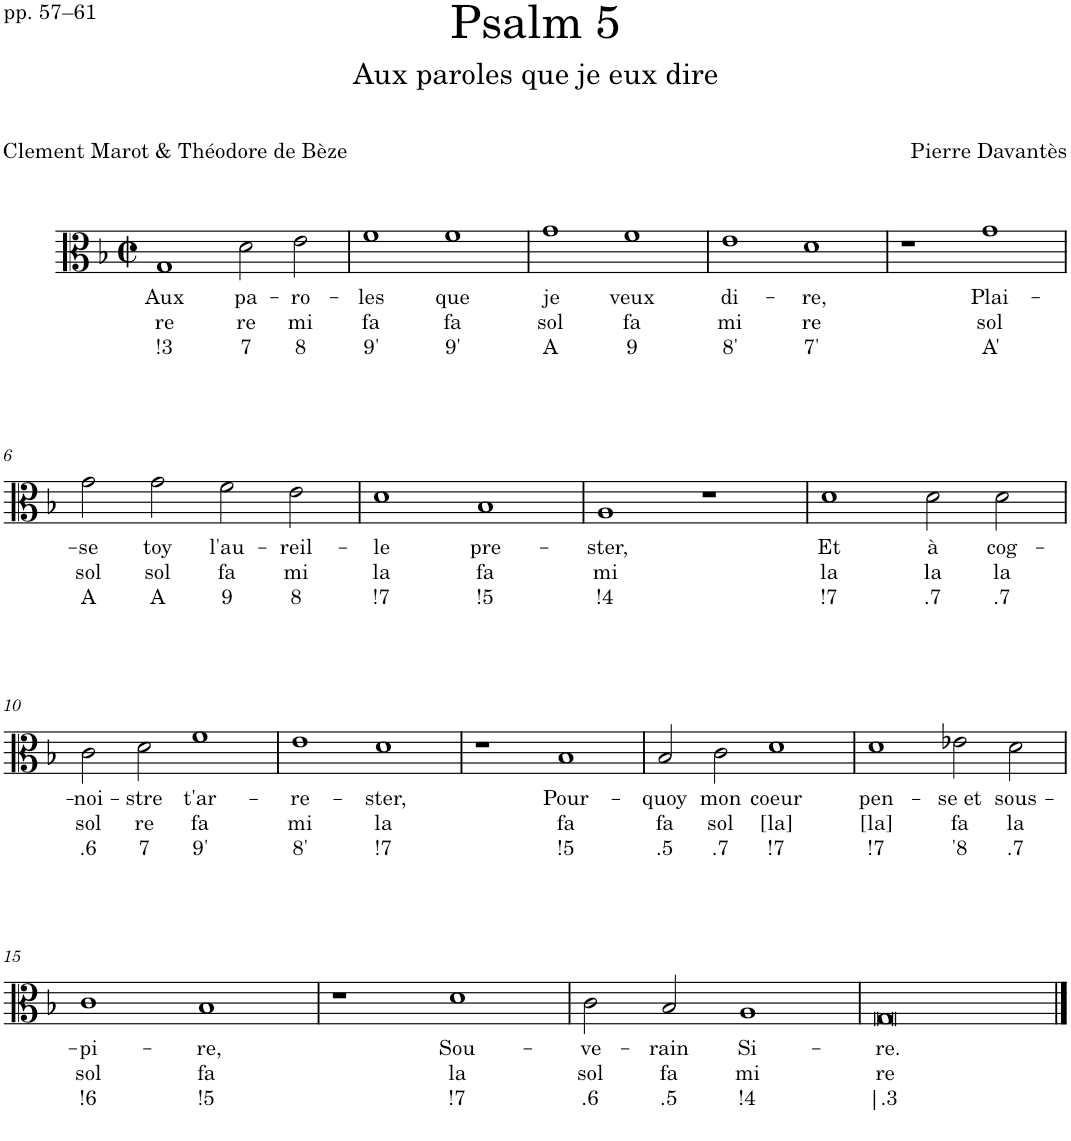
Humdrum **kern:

**kern	**text	**text	**text
*part1	*part1	*part1	*part1
*staff1	*staff1	*staff1	*staff1
*I"Voice	*	*	*
*I'Vo.	*	*	*
*clefC3	*	*	*
*k[b-]	*	*	*
*M4/2	*	*	*
*met(c|)	*	*	*
=1	=1	=1	=1
!	!LO:LY:b	!LO:LY:b	!LO:LY:b
1G	Aux	re	\!3
!	!LO:LY:b	!LO:LY:b	!LO:LY:b
2d\	pa-	re	7
!	!LO:LY:b	!LO:LY:b	!LO:LY:b
2e\	-ro-	mi	8
=2	=2	=2	=2
!	!LO:LY:b	!LO:LY:b	!LO:LY:b
1f	-les	fa	9'
!	!LO:LY:b	!LO:LY:b	!LO:LY:b
1f	que	fa	9'
=3	=3	=3	=3
!	!LO:LY:b	!LO:LY:b	!LO:LY:b
1g	je	sol	A
!	!LO:LY:b	!LO:LY:b	!LO:LY:b
1f	veux	fa	9
=4	=4	=4	=4
!	!LO:LY:b	!LO:LY:b	!LO:LY:b
1e	di-	mi	8'
!	!LO:LY:b	!LO:LY:b	!LO:LY:b
1d	-re,	re	7'
=5	=5	=5	=5
1r	.	.	.
!	!LO:LY:b	!LO:LY:b	!LO:LY:b
1g	Plai-	sol	A'
!!LO:LB:g=z
=6	=6	=6	=6
!	!LO:LY:b	!LO:LY:b	!LO:LY:b
2g\	-se	sol	A
!	!LO:LY:b	!LO:LY:b	!LO:LY:b
2g\	toy	sol	A
!	!LO:LY:b	!LO:LY:b	!LO:LY:b
2f\	l'au-	fa	9
!	!LO:LY:b	!LO:LY:b	!LO:LY:b
2e\	-reil-	mi	8
=7	=7	=7	=7
!	!LO:LY:b	!LO:LY:b	!LO:LY:b
1d	-le	la	\!7
!	!LO:LY:b	!LO:LY:b	!LO:LY:b
1B-	pre-	fa	\!5
=8	=8	=8	=8
!	!LO:LY:b	!LO:LY:b	!LO:LY:b
1A	-ster,	mi	\!4
1r	.	.	.
=9	=9	=9	=9
!	!LO:LY:b	!LO:LY:b	!LO:LY:b
1d	Et	la	\!7
!	!LO:LY:b	!LO:LY:b	!LO:LY:b
2d\	à	la	.7
!	!LO:LY:b	!LO:LY:b	!LO:LY:b
2d\	cog-	la	.7
!!LO:LB:g=z
=10	=10	=10	=10
!	!LO:LY:b	!LO:LY:b	!LO:LY:b
2c\	-noi-	sol	.6
!	!LO:LY:b	!LO:LY:b	!LO:LY:b
2d\	-stre	re	7
!	!LO:LY:b	!LO:LY:b	!LO:LY:b
1f	t'ar-	fa	9'
=11	=11	=11	=11
!	!LO:LY:b	!LO:LY:b	!LO:LY:b
1e	-re-	mi	8'
!	!LO:LY:b	!LO:LY:b	!LO:LY:b
1d	-ster,	la	\!7
=12	=12	=12	=12
1r	.	.	.
!	!LO:LY:b	!LO:LY:b	!LO:LY:b
1B-	Pour-	fa	\!5
=13	=13	=13	=13
!	!LO:LY:b	!LO:LY:b	!LO:LY:b
2B-/	-quoy	fa	.5
!	!LO:LY:b	!LO:LY:b	!LO:LY:b
2c\	mon	sol	.7
!	!LO:LY:b	!LO:LY:b	!LO:LY:b
1d	coeur	[la]	\!7
=14	=14	=14	=14
!	!LO:LY:b	!LO:LY:b	!LO:LY:b
1d	pen-	[la]	\!7
!	!LO:LY:b	!LO:LY:b	!LO:LY:b
2e-X\	-se et	fa	'8
!	!LO:LY:b	!LO:LY:b	!LO:LY:b
2d\	sous-	la	.7
!!LO:LB:g=z
=15	=15	=15	=15
!	!LO:LY:b	!LO:LY:b	!LO:LY:b
1c	-pi-	sol	\!6
!	!LO:LY:b	!LO:LY:b	!LO:LY:b
1B-	-re,	fa	\!5
=16	=16	=16	=16
1r	.	.	.
!	!LO:LY:b	!LO:LY:b	!LO:LY:b
1d	Sou-	la	\!7
=17	=17	=17	=17
!	!LO:LY:b	!LO:LY:b	!LO:LY:b
2c\	-ve-	sol	.6
!	!LO:LY:b	!LO:LY:b	!LO:LY:b
2B-/	-rain	fa	.5
!	!LO:LY:b	!LO:LY:b	!LO:LY:b
1A	Si-	mi	\!4
=18	=18	=18	=18
!	!LO:LY:b	!LO:LY:b	!LO:LY:b
0G	-re.	re	|.3
==	==	==	==
*-	*-	*-	*-
